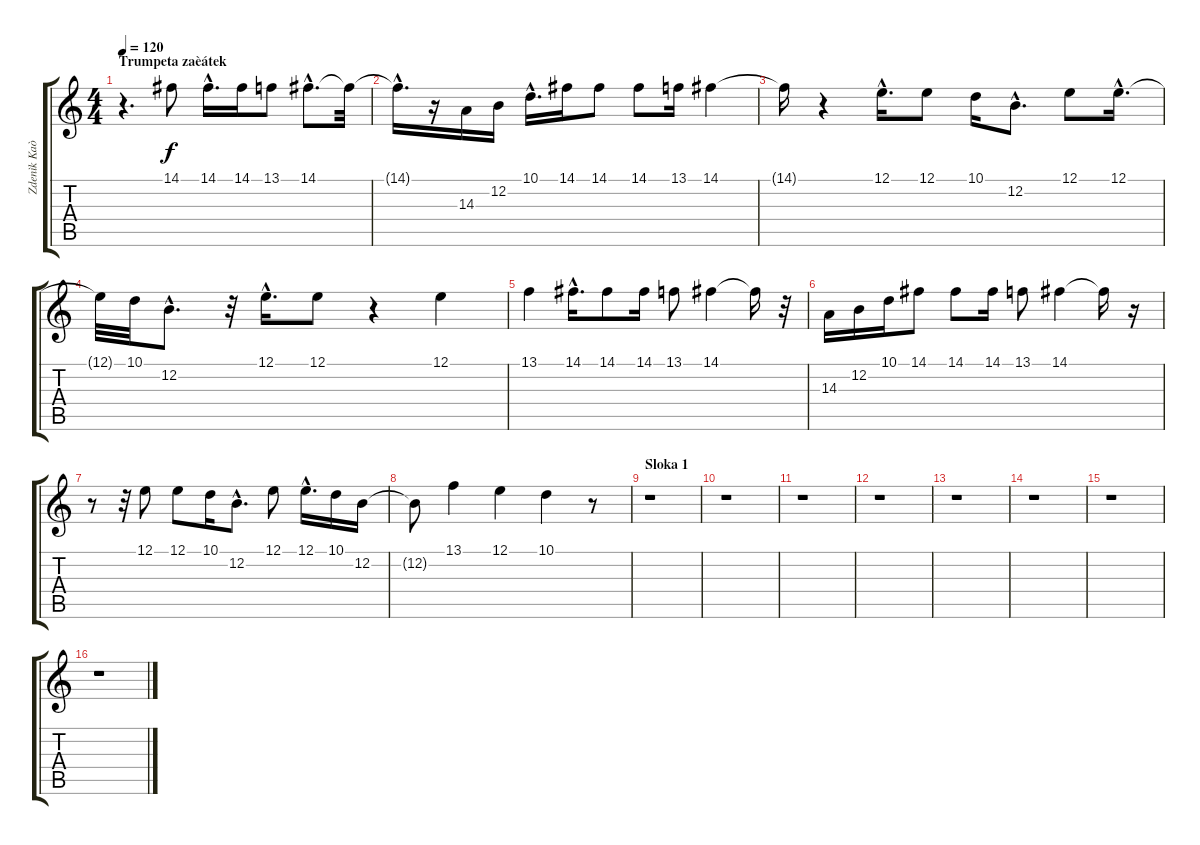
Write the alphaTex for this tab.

\track ("Zdenìk Kaòkovskı trumpeta" "Zdenìk Kaò") {instrument trumpet}
\staff {score tabs}
\tuning (E4 B3 G3 D3 A2 E2) {hide}
\ts (4 4)
\section ("" "Trumpeta zaèátek")
\tempo 120
\clef g2
\ks c
r.4{d dy f instrument trumpet} 14.1.8 14.1{hac}.16{d} 14.1.16 13.1.8 14.1{hac}.8{d} 14.1{t}.32 |
14.1{hac t}.16{d} r.16 14.3.16 12.2.16 10.1{hac}.16{d} 14.1.16 14.1.8 14.1.8 13.1.16 14.1.4 |
14.1{t}.16 r.4 12.1{hac}.16{d} 12.1.8 10.1.16 12.2{hac}.8{d} 12.1.8 12.1{hac}.16{d} |
12.1{t}.32 10.1.32 12.2{hac}.8{d} r.32 12.1{hac}.16{d} 12.1.8 r.4 12.1.4 |
13.1.4 14.1{hac}.16{d} 14.1.8 14.1.16 13.1.8 14.1.4 14.1{t}.16 r.32 |
14.3.16 12.2.16 10.1.16 14.1.8 14.1.8 14.1.16 13.1.8 14.1.4 14.1{t}.16 r.16 |
r.8 r.32 12.1.8 12.1.8 10.1.16 12.2{hac}.8{d} 12.1.8 12.1{hac}.16{d} 10.1.16 12.2.16 |
12.2{t}.8 13.1.4 12.1.4 10.1.4 r.8 |
\section ("" "Sloka 1")
r.1 |
r.1 |
r.1 |
r.1 |
r.1 |
r.1 |
r.1 |
r.1
